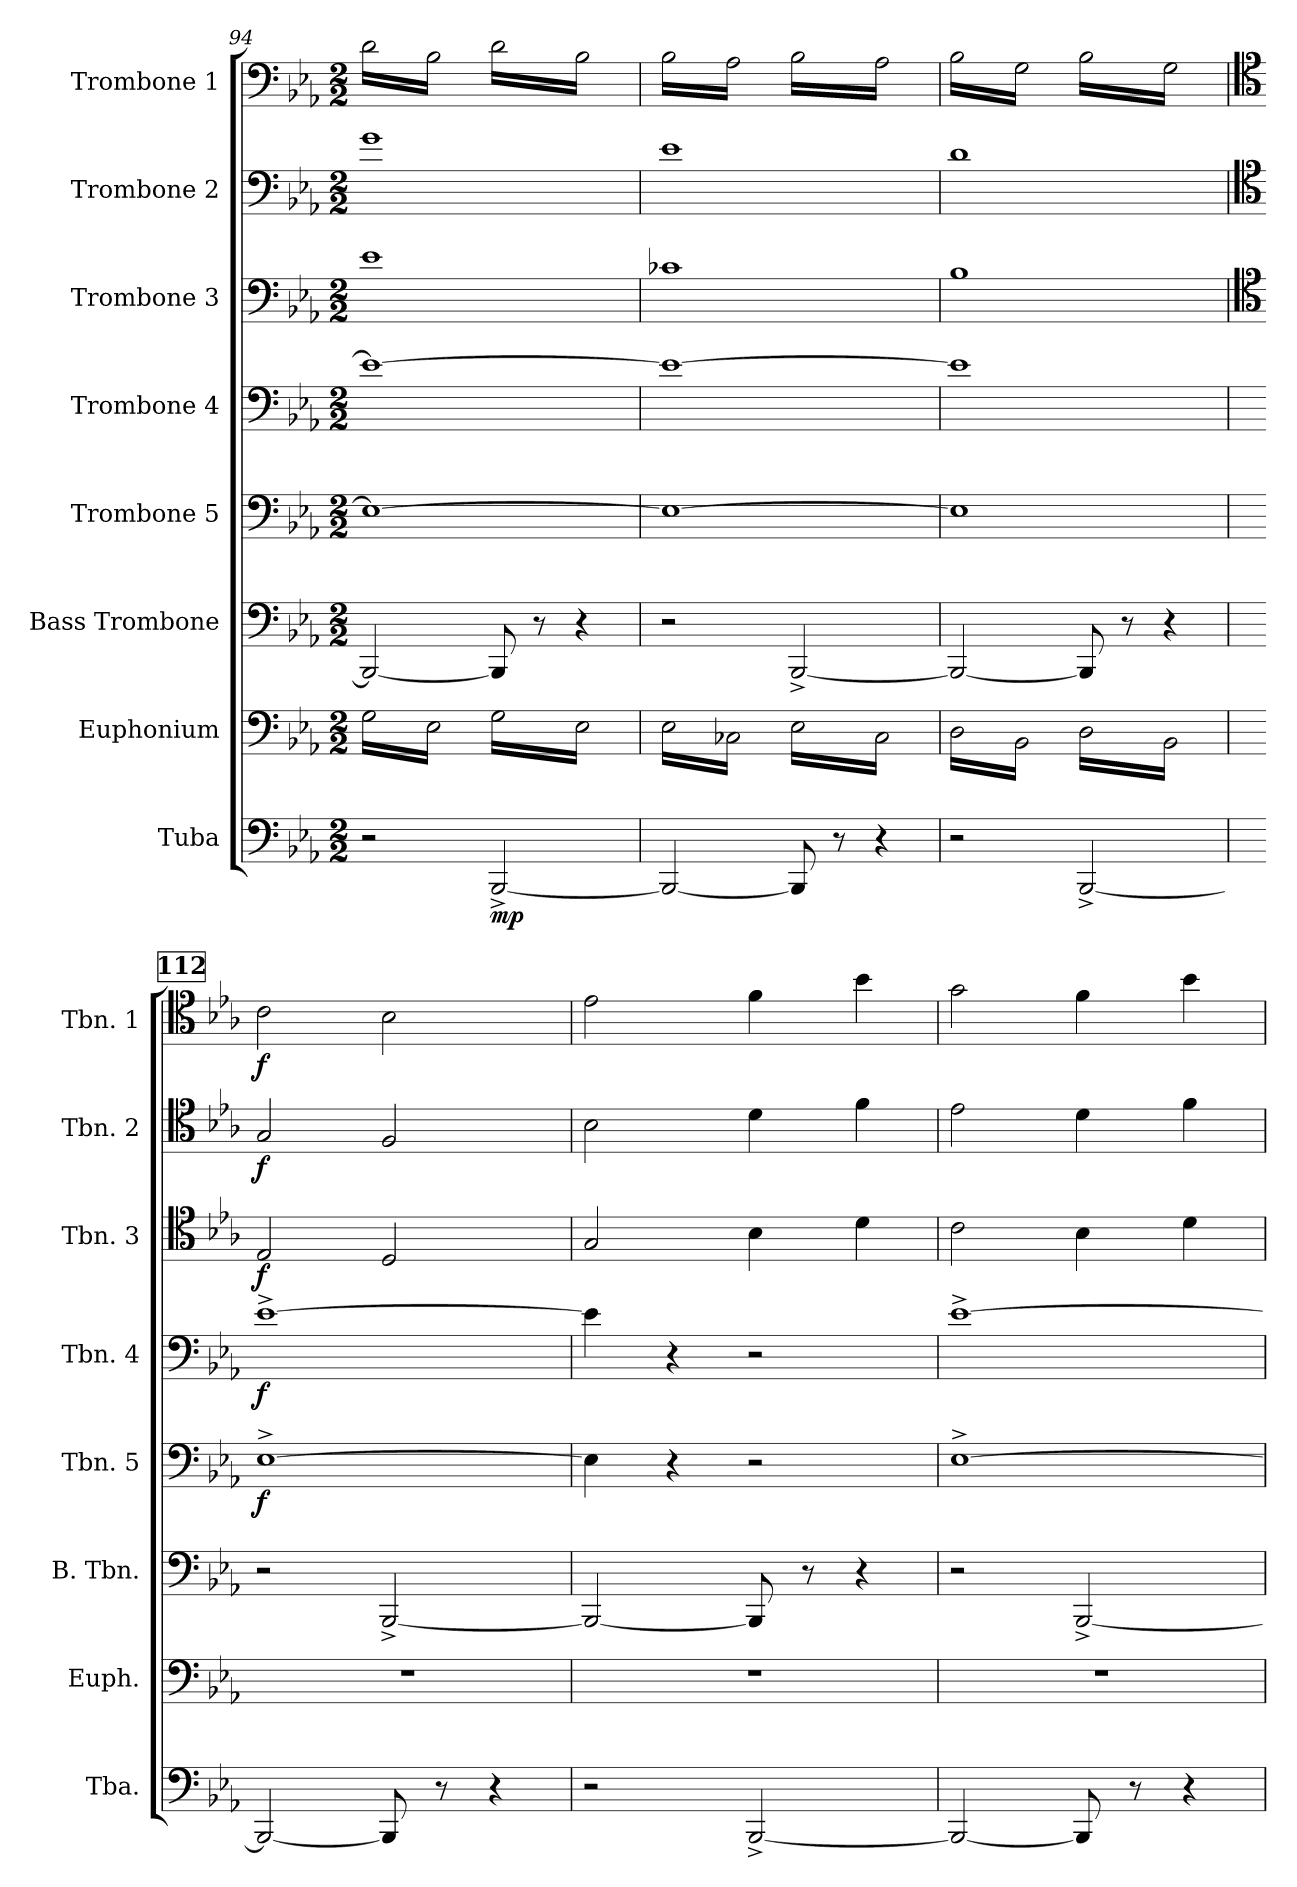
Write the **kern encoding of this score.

**kern	**dynam	**kern	**kern	**kern	**dynam	**kern	**dynam	**kern	**dynam	**kern	**dynam	**kern	**dynam
*part8	*part8	*part7	*part6	*part5	*part5	*part4	*part4	*part3	*part3	*part2	*part2	*part1	*part1
*staff8	*staff8	*staff7	*staff6	*staff5	*staff5	*staff4	*staff4	*staff3	*staff3	*staff2	*staff2	*staff1	*staff1
*I"Tuba	*	*I"Euphonium	*I"Bass Trombone	*I"Trombone 5	*	*I"Trombone 4	*	*I"Trombone 3	*	*I"Trombone 2	*	*I"Trombone 1	*
*I'Tba.	*	*I'Euph.	*I'B. Tbn.	*I'Tbn. 5	*	*I'Tbn. 4	*	*I'Tbn. 3	*	*I'Tbn. 2	*	*I'Tbn. 1	*
!!LO:PB:g=z
*clefF4	*	*clefF4	*clefF4	*clefF4	*	*clefF4	*	*clefF4	*	*clefF4	*	*clefF4	*
*k[b-e-a-]	*	*k[b-e-a-]	*k[b-e-a-]	*k[b-e-a-]	*	*k[b-e-a-]	*	*k[b-e-a-]	*	*k[b-e-a-]	*	*k[b-e-a-]	*
*M2/2	*	*M2/2	*M2/2	*M2/2	*	*M2/2	*	*M2/2	*	*M2/2	*	*M2/2	*
=94	=94	=94	=94	=94	=94	=94	=94	=94	=94	=94	=94	=94	=94
*	*	*tremolo	*	*	*	*	*	*	*	*	*	*	*
*	*	*	*	*	*	*	*	*	*	*	*	*tremolo	*
2r	.	16G\LL	2BBB-/_	1E-_	.	1e-_	.	1e-	.	1g	.	16d\LL	.
.	.	16E-\	.	.	.	.	.	.	.	.	.	16B-\	.
.	.	16G\	.	.	.	.	.	.	.	.	.	16d\	.
.	.	16E-\	.	.	.	.	.	.	.	.	.	16B-\	.
.	.	16G\	.	.	.	.	.	.	.	.	.	16d\	.
.	.	16E-\	.	.	.	.	.	.	.	.	.	16B-\	.
.	.	16G\	.	.	.	.	.	.	.	.	.	16d\	.
.	.	16E-\JJ	.	.	.	.	.	.	.	.	.	16B-\JJ	.
!	!LO:DY:b	!	!	!	!	!	!	!	!	!	!	!	!
[2BBB-^/	mp	16G\LL	8BBB-/]	.	.	.	.	.	.	.	.	16d\LL	.
.	.	16E-\	.	.	.	.	.	.	.	.	.	16B-\	.
.	.	16G\	8r	.	.	.	.	.	.	.	.	16d\	.
.	.	16E-\	.	.	.	.	.	.	.	.	.	16B-\	.
.	.	16G\	4r	.	.	.	.	.	.	.	.	16d\	.
.	.	16E-\	.	.	.	.	.	.	.	.	.	16B-\	.
.	.	16G\	.	.	.	.	.	.	.	.	.	16d\	.
.	.	16E-\JJ	.	.	.	.	.	.	.	.	.	16B-\JJ	.
=95	=95	=95	=95	=95	=95	=95	=95	=95	=95	=95	=95	=95	=95
2BBB-/_	.	16E-\LL	2r	1E-_	.	1e-_	.	1c-X	.	1e-	.	16B-\LL	.
.	.	16C-X/	.	.	.	.	.	.	.	.	.	16A-\	.
.	.	16E-\	.	.	.	.	.	.	.	.	.	16B-\	.
.	.	16C-X/	.	.	.	.	.	.	.	.	.	16A-\	.
.	.	16E-\	.	.	.	.	.	.	.	.	.	16B-\	.
.	.	16C-X/	.	.	.	.	.	.	.	.	.	16A-\	.
.	.	16E-\	.	.	.	.	.	.	.	.	.	16B-\	.
.	.	16C-X/JJ	.	.	.	.	.	.	.	.	.	16A-\JJ	.
8BBB-/]	.	16E-\LL	[2BBB-^/	.	.	.	.	.	.	.	.	16B-\LL	.
.	.	16C-/	.	.	.	.	.	.	.	.	.	16A-\	.
8r	.	16E-\	.	.	.	.	.	.	.	.	.	16B-\	.
.	.	16C-/	.	.	.	.	.	.	.	.	.	16A-\	.
4r	.	16E-\	.	.	.	.	.	.	.	.	.	16B-\	.
.	.	16C-/	.	.	.	.	.	.	.	.	.	16A-\	.
.	.	16E-\	.	.	.	.	.	.	.	.	.	16B-\	.
.	.	16C-/JJ	.	.	.	.	.	.	.	.	.	16A-\JJ	.
=96	=96	=96	=96	=96	=96	=96	=96	=96	=96	=96	=96	=96	=96
2r	.	16D\LL	2BBB-/_	1E-]	.	1e-]	.	1B-	.	1d	.	16B-\LL	.
.	.	16BB-/	.	.	.	.	.	.	.	.	.	16G\	.
.	.	16D\	.	.	.	.	.	.	.	.	.	16B-\	.
.	.	16BB-/	.	.	.	.	.	.	.	.	.	16G\	.
.	.	16D\	.	.	.	.	.	.	.	.	.	16B-\	.
.	.	16BB-/	.	.	.	.	.	.	.	.	.	16G\	.
.	.	16D\	.	.	.	.	.	.	.	.	.	16B-\	.
.	.	16BB-/JJ	.	.	.	.	.	.	.	.	.	16G\JJ	.
[2BBB-^/	.	16D\LL	8BBB-/]	.	.	.	.	.	.	.	.	16B-\LL	.
.	.	16BB-/	.	.	.	.	.	.	.	.	.	16G\	.
.	.	16D\	8r	.	.	.	.	.	.	.	.	16B-\	.
.	.	16BB-/	.	.	.	.	.	.	.	.	.	16G\	.
.	.	16D\	4r	.	.	.	.	.	.	.	.	16B-\	.
.	.	16BB-/	.	.	.	.	.	.	.	.	.	16G\	.
.	.	16D\	.	.	.	.	.	.	.	.	.	16B-\	.
.	.	16BB-/JJ	.	.	.	.	.	.	.	.	.	16G\JJ	.
*	*	*	*	*	*	*	*	*	*	*	*	*Xtremolo	*
*	*	*Xtremolo	*	*	*	*	*	*	*	*	*	*	*
!!LO:REH:place=s1:a:B:fs=14:t=112
=97	=97	=97	=97	=97	=97	=97	=97	=97	=97	=97	=97	=97	=97
*	*	*	*	*	*	*	*	*clefC4	*	*clefC4	*	*clefC4	*
!	!	!	!	!	!LO:DY:b	!	!LO:DY:b	!	!LO:DY:b	!	!LO:DY:b	!	!LO:DY:b
2BBB-/_	.	1r	2r	[1E-^	f	[1e-^	f	2E-/	f	2G/	f	2c\	f
.	.	.	.	.	.	.	.	.	.	.	.	.	.
.	.	.	.	.	.	.	.	.	.	.	.	.	.
.	.	.	.	.	.	.	.	.	.	.	.	.	.
8BBB-/]	.	.	[2BBB-^/	.	.	.	.	2D/	.	2F/	.	2B-\	.
8r	.	.	.	.	.	.	.	.	.	.	.	.	.
4r	.	.	.	.	.	.	.	.	.	.	.	.	.
=98	=98	=98	=98	=98	=98	=98	=98	=98	=98	=98	=98	=98	=98
2r	.	1r	2BBB-/_	4E-\]	.	4e-\]	.	2G/	.	2B-\	.	2e-\	.
.	.	.	.	4r	.	4r	.	.	.	.	.	.	.
[2BBB-^/	.	.	8BBB-/]	2r	.	2r	.	4B-\	.	4d\	.	4f\	.
.	.	.	8r	.	.	.	.	.	.	.	.	.	.
.	.	.	4r	.	.	.	.	4d\	.	4f\	.	4b-\	.
=99	=99	=99	=99	=99	=99	=99	=99	=99	=99	=99	=99	=99	=99
2BBB-/_	.	1r	2r	[1E-^	.	[1e-^	.	2c\	.	2e-\	.	2g\	.
8BBB-/]	.	.	[2BBB-^/	.	.	.	.	4B-\	.	4d\	.	4f\	.
8r	.	.	.	.	.	.	.	.	.	.	.	.	.
4r	.	.	.	.	.	.	.	4d\	.	4f\	.	4b-\	.
=	=	=	=	=	=	=	=	=	=	=	=	=	=
*-	*-	*-	*-	*-	*-	*-	*-	*-	*-	*-	*-	*-	*-
